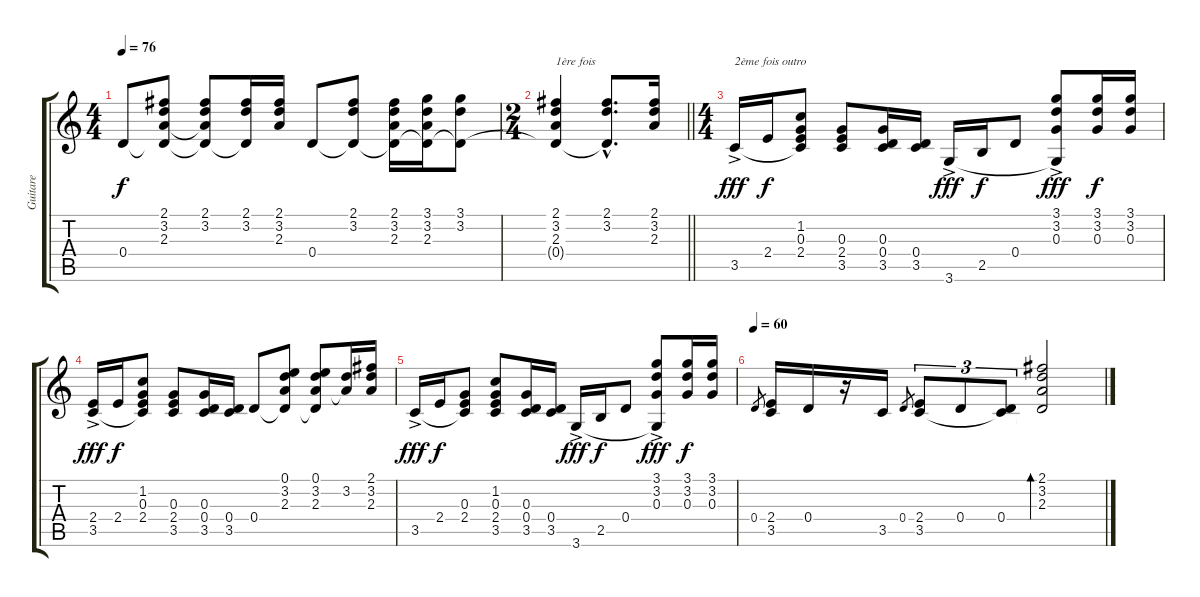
\track ("Guitare" "Guitare") {instrument acousticguitarsteel}
\staff {score tabs}
\tuning (E4 B3 G3 D3 A2 E2) {hide}
\ts (4 4)
\tempo 76
\clef g2
\ks c
0.4.8{dy f} (2.1 3.2 2.3 0.4{t}).8 (2.1 3.2 2.3{t} 0.4{t}).8 (2.1 3.2 0.4{t}).16 (2.1 3.2 2.3).16 0.4.8 (2.1 3.2 0.4{t}).8 (2.1 3.2 2.3 0.4{t}).16 (3.1 3.2 2.3 0.4{t}).16 (3.1 3.2 0.4{t}).8 |
\ts (2 4)
\barLineRight lightlight
(2.1 3.2 2.3 0.4{t}).4{txt "1ère fois"} (2.1{hac} 3.2{hac} 0.4{hac t}).8{d} (2.1 3.2 2.3).16 |
\ts (4 4)
3.5{ac}.16{txt "2ème fois outro" dy fff} 2.4.16{dy f} (1.2 0.3 2.4 3.5{t}).8 (0.3 2.4 3.5).8 (0.3 0.4 3.5).16 (0.4 3.5).16 3.6{ac}.16{dy fff} 2.5.16{dy f} 0.4.8 (3.1 3.2 0.3{ac} 3.6{t}).8{dy fff} (3.1 3.2 0.3).16{dy f} (3.1 3.2 0.3).16 |
(2.4 3.5{ac}).16{dy fff} 2.4.16{dy f} (1.2 0.3 2.4 3.5{t}).8 (0.3 2.4 3.5).8 (0.3 0.4 3.5).16 (0.4 3.5).16 0.4.8 (0.1 3.2 2.3 0.4{t}).8 (0.1 3.2 2.3 0.4{t}).8 (3.2 2.3{t}).16 (2.1 3.2 2.3).16 |
3.5{ac}.16{dy fff} 2.4.16{dy f} (0.3 2.4 3.5{t}).8 (1.2 0.3 2.4 3.5).8 (0.3 0.4 3.5).16 (0.4 3.5).16 3.6{ac}.16{dy fff} 2.5.16{dy f} 0.4.8 (3.1 3.2 0.3{ac} 3.6{t}).8{dy fff} (3.1 3.2 0.3).16{dy f} (3.1 3.2 0.3).16 |
\tempo 60
0.4.8{gr} (2.4 3.5).16 0.4.16 r.16 3.5.16 0.4.8{gr} (2.4 3.5).8{tu (3 2)} 0.4.8{tu (3 2)} (0.4 3.5{t}).8{tu (3 2)} (2.1 3.2 2.3 0.4{t}).2{bd 240}
